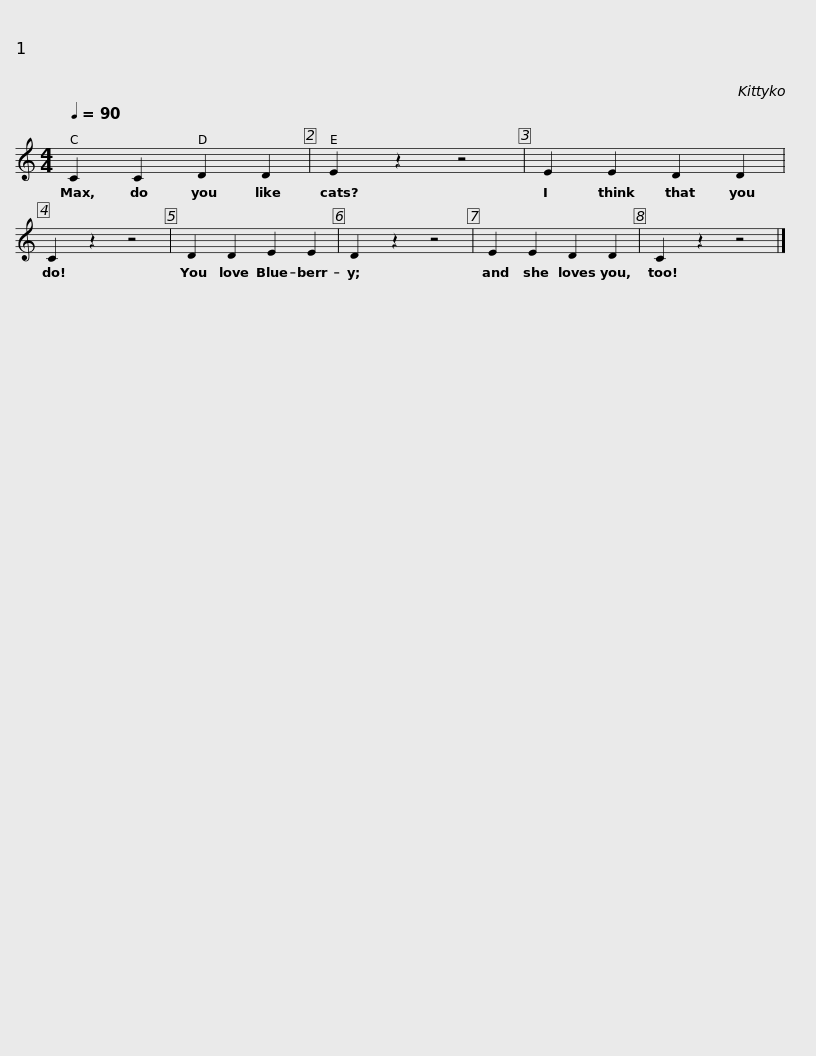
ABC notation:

X:1
L:1/8
Q:1/4=90
M:4/4
I:linebreak $
K:C
V:1 treble
V:1
 C2 C2 D2 D2 | E2 z2 z4 | E2 E2 D2 D2 | C2 z2 z4 |$ D2 D2 E2 E2 | %5
 D2 z2 z4 | E2 E2 D2 D2 | C2 z2 z4 |] %8
